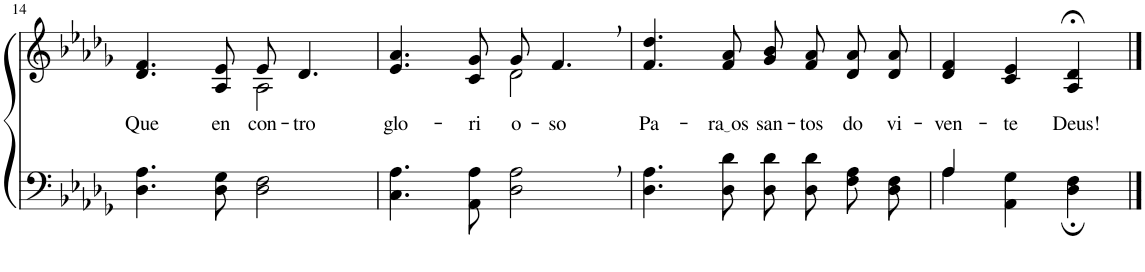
**kern	**kern	**text
*part2	*part1	*part1
*staff2	*staff1	*staff1
*I"Parte III e IV	*I"Parte I e II	*
!!LO:PB:g=z
*clefF4	*clefG2	*
*Trd-1c-2	*Trd-1c-2	*
*k[b-e-a-d-g-]	*k[b-e-a-d-g-]	*
*M4/4	*M4/4	*
=14	=14	=14
!	!	!LO:LY:b
*	*^	*
4.D-\ 4.A-\	4.d-/ 4.f/	2ryy	Que
!	!	!	!LO:LY:b
8D-\ 8G-\	8A-/ 8e-/	.	en-
!	!	!	!LO:LY:b
2D-\ 2F\	8e-/	2A-\	-con-
!	!	!	!LO:LY:b
.	4.d-/	.	-tro
=15	=15	=15	=15
!	!	!	!LO:LY:b
4.C\ 4.A-\	4.e-/ 4.a-/	2ryy	glo-
!	!	!	!LO:LY:b
8AA-\ 8A-\	8c/ 8g-/	.	-ri-
!	!	!	!LO:LY:b
2D-\, 2A-\,	8g-/	2d-\	-o-
!	!	!	!LO:LY:b
.	4.f,/	.	-so
*	*v	*v	*
=16	=16	=16
!	!	!LO:LY:b
4.D-\ 4.A-\	4.f/ 4.dd-/	Pa-
!	!	!LO:LY:b
8D-\ 8d-\	8f/ 8a-/	ra os
!	!	!LO:LY:b
8D-\ 8d-\L	8g-/ 8b-/L	san-
!	!	!LO:LY:b
8D-\ 8d-\J	8f/ 8a-/J	-tos
!	!	!LO:LY:b
8F\ 8A-\L	8d-/ 8a-/L	do
!	!	!LO:LY:b
8D-\ 8F\J	8d-/ 8a-/J	vi-
=17	=17	=17
*^	*	*
!	!	!	!LO:LY:b
4A-/	4A-\	4d-/ 4f/	-ven-
!	!	!	!LO:LY:b
2ryy	4AA-\ 4G-\	4c/ 4e-/	-te
!	!	!	!LO:LY:b
.	4D-\; 4F\;	4A-/;< 4d-/;<	Deus!
*v	*v	*	*
==	==	==
*-	*-	*-
